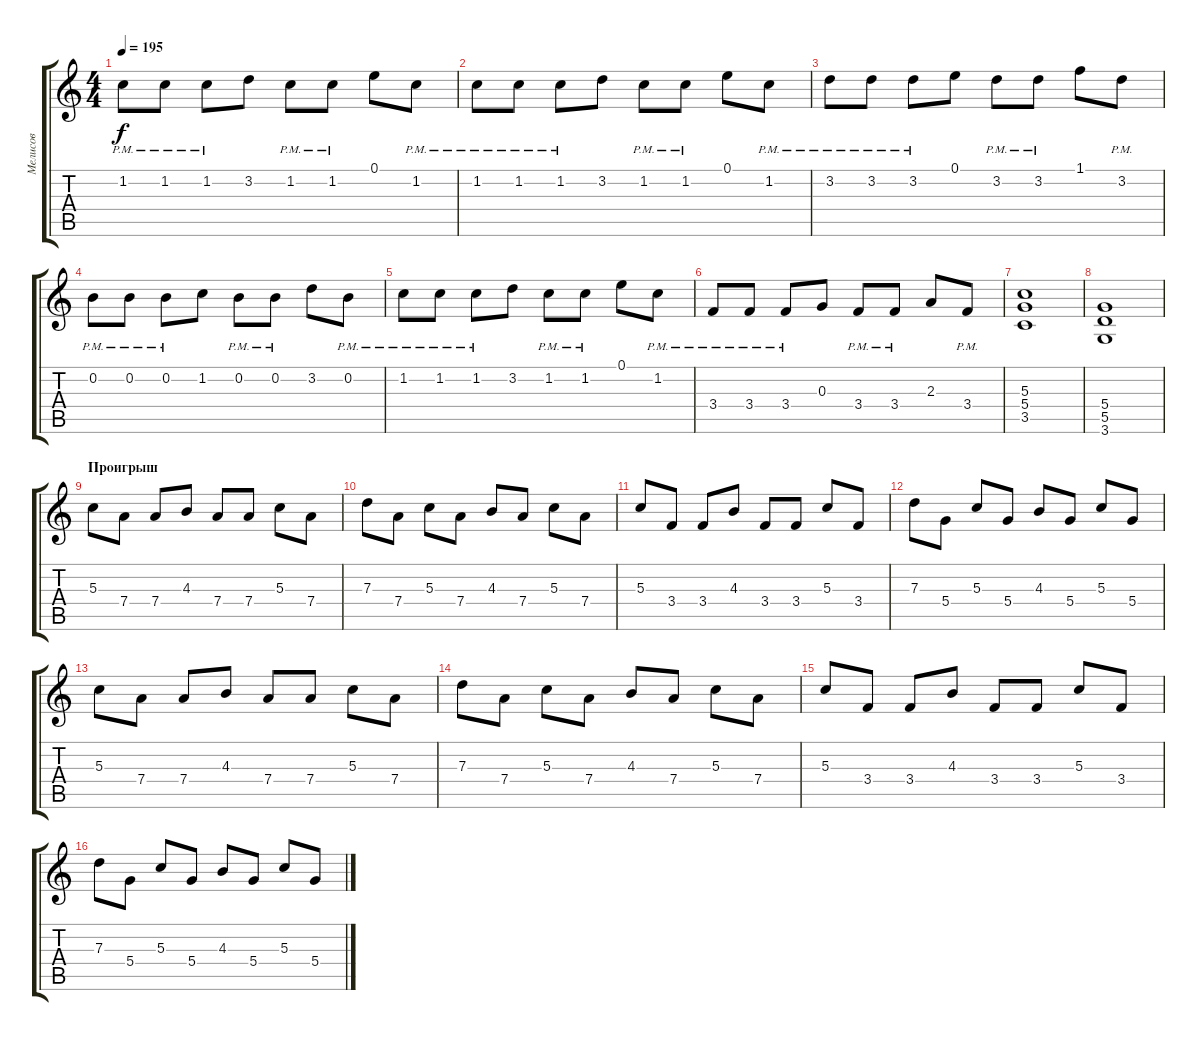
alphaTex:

\track ("Мелисов" "Мелисов") {instrument distortionguitar}
\staff {score tabs}
\tuning (E4 B3 G3 D3 A2 E2) {hide}
\ts (4 4)
\tempo 195
\clef g2
\ks c
1.2{pm}.8{dy f} 1.2{pm}.8 1.2{pm}.8 3.2.8 1.2{pm}.8 1.2{pm}.8 0.1.8 1.2{pm}.8 |
1.2{pm}.8 1.2{pm}.8 1.2{pm}.8 3.2.8 1.2{pm}.8 1.2{pm}.8 0.1.8 1.2{pm}.8 |
3.2{pm}.8 3.2{pm}.8 3.2{pm}.8 0.1.8 3.2{pm}.8 3.2{pm}.8 1.1.8 3.2{pm}.8 |
0.2{pm}.8 0.2{pm}.8 0.2{pm}.8 1.2.8 0.2{pm}.8 0.2{pm}.8 3.2.8 0.2{pm}.8 |
1.2{pm}.8 1.2{pm}.8 1.2{pm}.8 3.2.8 1.2{pm}.8 1.2{pm}.8 0.1.8 1.2{pm}.8 |
3.4{pm}.8 3.4{pm}.8 3.4{pm}.8 0.3.8 3.4{pm}.8 3.4{pm}.8 2.3.8 3.4{pm}.8 |
(5.3 5.4 3.5).1 |
(5.4 5.5 3.6).1 |
\section ("" "Проигрыш")
5.3.8 7.4.8 7.4.8 4.3.8 7.4.8 7.4.8 5.3.8 7.4.8 |
7.3.8 7.4.8 5.3.8 7.4.8 4.3.8 7.4.8 5.3.8 7.4.8 |
5.3.8 3.4.8 3.4.8 4.3.8 3.4.8 3.4.8 5.3.8 3.4.8 |
7.3.8 5.4.8 5.3.8 5.4.8 4.3.8 5.4.8 5.3.8 5.4.8 |
5.3.8 7.4.8 7.4.8 4.3.8 7.4.8 7.4.8 5.3.8 7.4.8 |
7.3.8 7.4.8 5.3.8 7.4.8 4.3.8 7.4.8 5.3.8 7.4.8 |
5.3.8 3.4.8 3.4.8 4.3.8 3.4.8 3.4.8 5.3.8 3.4.8 |
7.3.8 5.4.8 5.3.8 5.4.8 4.3.8 5.4.8 5.3.8 5.4.8
